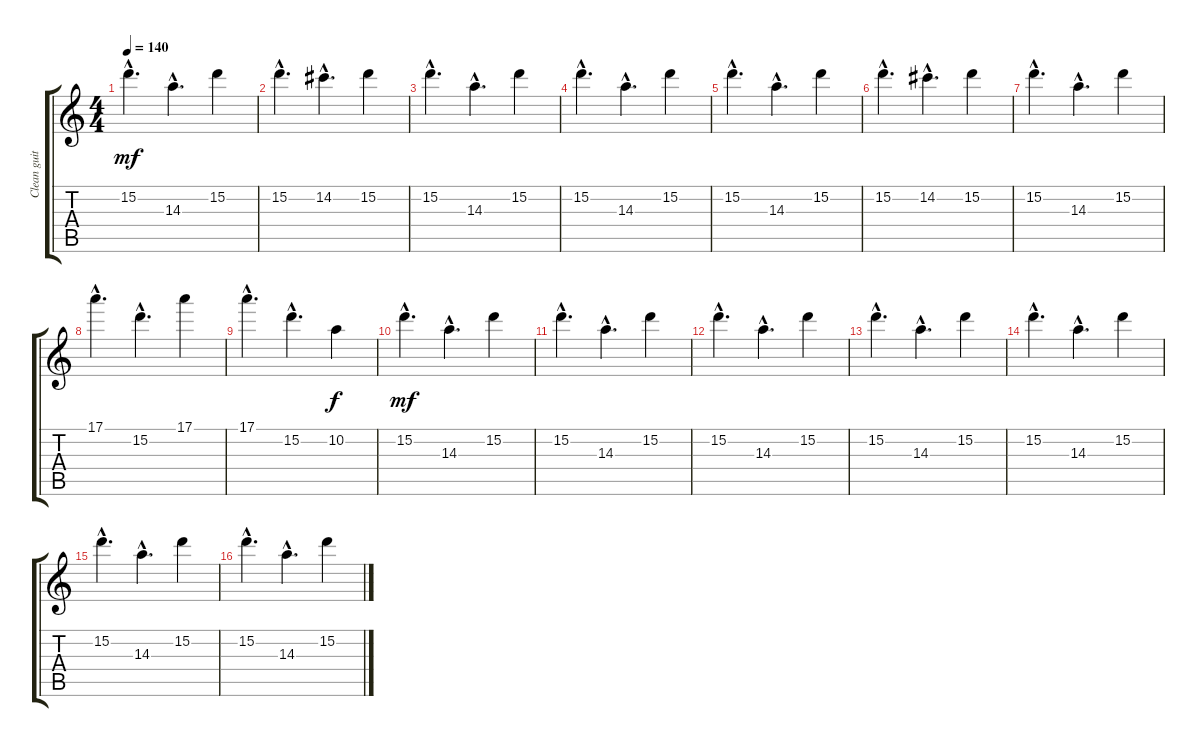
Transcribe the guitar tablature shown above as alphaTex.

\track ("Clean guitare" "Clean guit") {instrument electricguitarclean}
\staff {score tabs}
\tuning (E4 B3 G3 D3 A2 E2) {hide}
\ts (4 4)
\tempo 140
\clef g2
\ks c
15.2{hac}.4{d dy mf} 14.3{hac}.4{d} 15.2.4 |
15.2{hac}.4{d} 14.2{hac}.4{d} 15.2.4 |
15.2{hac}.4{d} 14.3{hac}.4{d} 15.2.4 |
15.2{hac}.4{d} 14.3{hac}.4{d} 15.2.4 |
15.2{hac}.4{d} 14.3{hac}.4{d} 15.2.4 |
15.2{hac}.4{d} 14.2{hac}.4{d} 15.2.4 |
15.2{hac}.4{d} 14.3{hac}.4{d} 15.2.4 |
17.1{hac}.4{d} 15.2{hac}.4{d} 17.1.4 |
17.1{hac}.4{d} 15.2{hac}.4{d} 10.2.4{dy f} |
15.2{hac}.4{d dy mf} 14.3{hac}.4{d} 15.2.4 |
15.2{hac}.4{d} 14.3{hac}.4{d} 15.2.4 |
15.2{hac}.4{d} 14.3{hac}.4{d} 15.2.4 |
15.2{hac}.4{d} 14.3{hac}.4{d} 15.2.4 |
15.2{hac}.4{d volume 0} 14.3{hac}.4{d} 15.2.4 |
15.2{hac}.4{d} 14.3{hac}.4{d} 15.2.4 |
15.2{hac}.4{d} 14.3{hac}.4{d} 15.2.4
